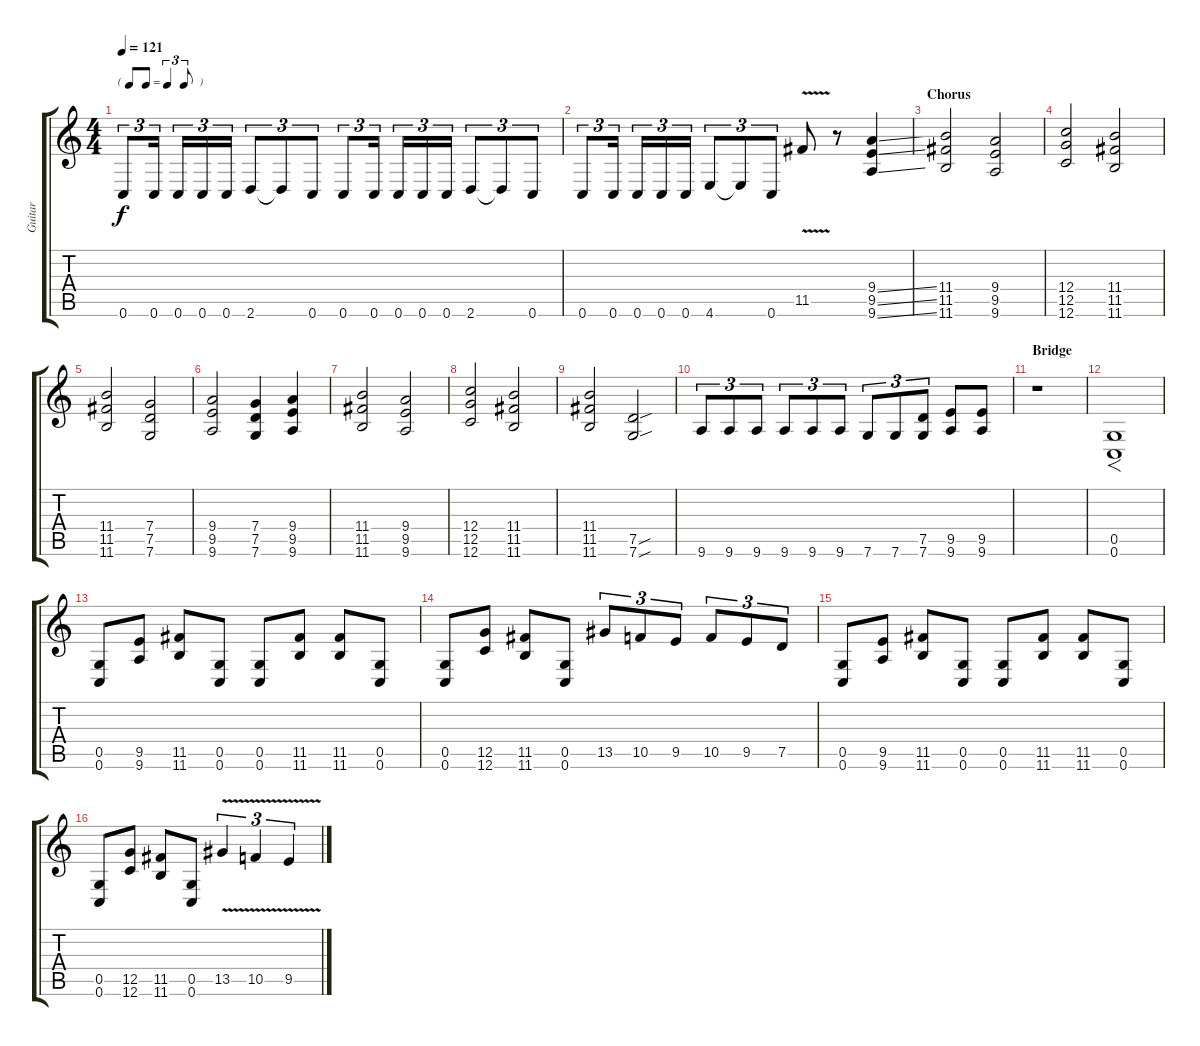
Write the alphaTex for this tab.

\track ("Guitar" "Guitar") {instrument distortionguitar}
\staff {score tabs}
\tuning (D4 A3 F3 C3 G2 C2) {hide}
\ts (4 4)
\tf triplet8th
\tempo 121
\clef g2
\ks c
0.6.8{tu (3 2) dy f} 0.6.16{tu (3 2)} 0.6.16{tu (3 2)} 0.6.16{tu (3 2)} 0.6.16{tu (3 2)} 2.6.8{tu (3 2)} 2.6{t}.8{tu (3 2)} 0.6.8{tu (3 2)} 0.6.8{tu (3 2)} 0.6.16{tu (3 2)} 0.6.16{tu (3 2)} 0.6.16{tu (3 2)} 0.6.16{tu (3 2)} 2.6.8{tu (3 2)} 2.6{t}.8{tu (3 2)} 0.6.8{tu (3 2)} |
0.6.8{tu (3 2)} 0.6.16{tu (3 2)} 0.6.16{tu (3 2)} 0.6.16{tu (3 2)} 0.6.16{tu (3 2)} 4.6.8{tu (3 2)} 4.6{t}.8{tu (3 2)} 0.6.8{tu (3 2)} 11.5{v}.8 r.8 (9.4{ss} 9.5{ss} 9.6{ss}).4 |
\section ("" "Chorus")
(11.4 11.5 11.6).2 (9.4 9.5 9.6).2 |
(12.4 12.5 12.6).2 (11.4 11.5 11.6).2 |
(11.4 11.5 11.6).2 (7.4 7.5 7.6).2 |
(9.4 9.5 9.6).2 (7.4 7.5 7.6).4 (9.4 9.5 9.6).4 |
(11.4 11.5 11.6).2 (9.4 9.5 9.6).2 |
(12.4 12.5 12.6).2 (11.4 11.5 11.6).2 |
(11.4 11.5 11.6).2 (7.5{sou} 7.6{sou}).2 |
9.6.8{tu (3 2)} 9.6.8{tu (3 2)} 9.6.8{tu (3 2)} 9.6.8{tu (3 2)} 9.6.8{tu (3 2)} 9.6.8{tu (3 2)} 7.6.8{tu (3 2)} 7.6.8{tu (3 2)} (7.5 7.6).8{tu (3 2)} (9.5 9.6).8 (9.5 9.6).8 |
\section ("" "Bridge")
r.1 |
(0.5 0.6).1{f} |
(0.5 0.6).8 (9.5 9.6).8 (11.5 11.6).8 (0.5 0.6).8 (0.5 0.6).8 (11.5 11.6).8 (11.5 11.6).8 (0.5 0.6).8 |
(0.5 0.6).8 (12.5 12.6).8 (11.5 11.6).8 (0.5 0.6).8 13.5.8{tu (3 2)} 10.5.8{tu (3 2)} 9.5.8{tu (3 2)} 10.5.8{tu (3 2)} 9.5.8{tu (3 2)} 7.5.8{tu (3 2)} |
(0.5 0.6).8 (9.5 9.6).8 (11.5 11.6).8 (0.5 0.6).8 (0.5 0.6).8 (11.5 11.6).8 (11.5 11.6).8 (0.5 0.6).8 |
(0.5 0.6).8 (12.5 12.6).8 (11.5 11.6).8 (0.5 0.6).8 13.5{v}.4{tu (3 2)} 10.5{v}.4{tu (3 2)} 9.5{v}.4{tu (3 2)}
